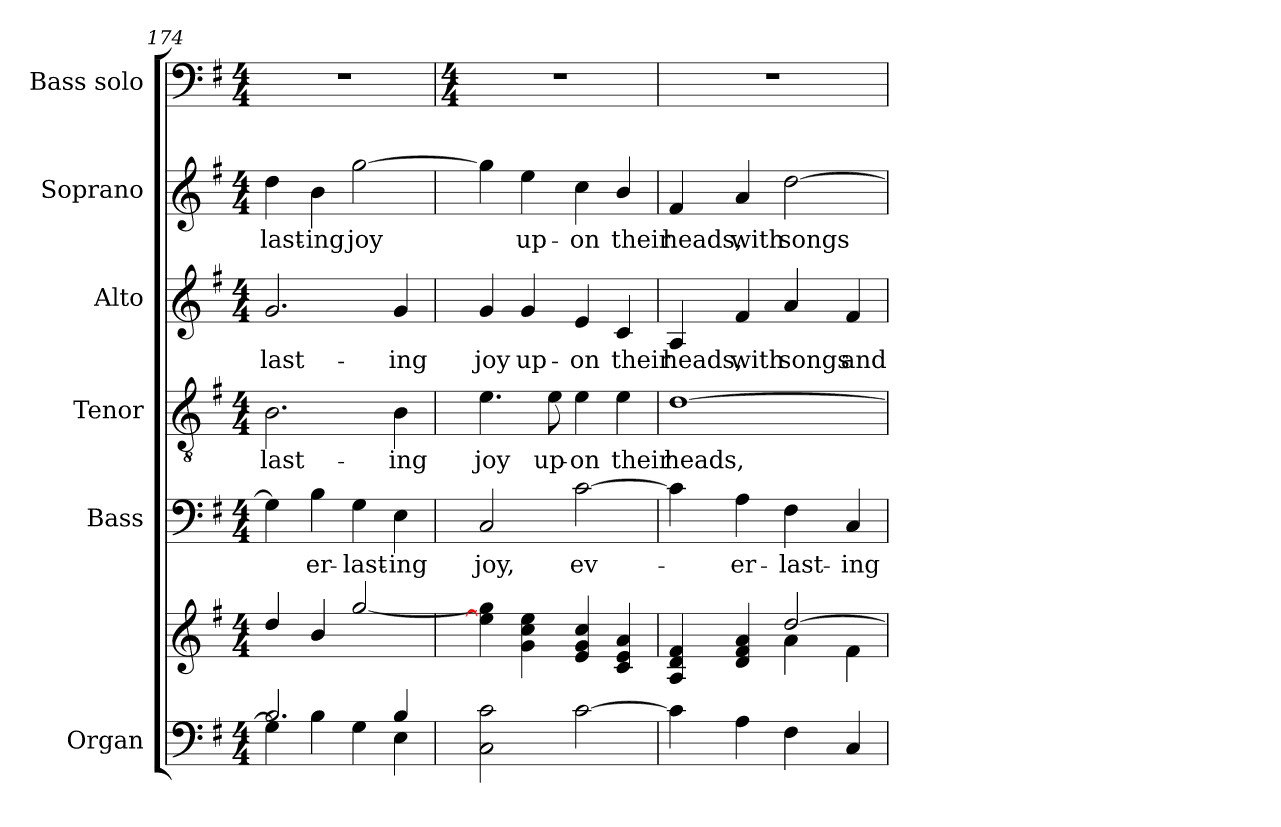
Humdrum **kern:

**kern	**kern	**kern	**text	**kern	**text	**kern	**text	**kern	**text	**kern
*part6	*part6	*part5	*part5	*part4	*part4	*part3	*part3	*part2	*part2	*part1
*staff7	*staff6	*staff5	*staff5	*staff4	*staff4	*staff3	*staff3	*staff2	*staff2	*staff1
*I"Organ	*	*I"Bass	*	*I"Tenor	*	*I"Alto	*	*I"Soprano	*	*I"Bass solo
*	*	*I'B	*	*I'T	*	*I'A	*	*I'S	*	*I'B
!!LO:LB:g=z
*clefF4	*clefG2	*clefF4	*	*clefGv2	*	*clefG2	*	*clefG2	*	*clefF4
*k[f#]	*k[f#]	*k[f#]	*	*k[f#]	*	*k[f#]	*	*k[f#]	*	*k[f#]
*G:	*G:	*G:	*	*G:	*	*G:	*	*G:	*	*G:
*M4/4	*M4/4	*M4/4	*	*M4/4	*	*M4/4	*	*M4/4	*	*M4/4
=174	=174	=174	=174	=174	=174	=174	=174	=174	=174	=174
*^	*^	*	*	*	*	*	*	*	*	*
!	!	!	!	!	!	!	!LO:LY:b	!	!LO:LY:b	!	!LO:LY:b	!
2.B/	4G\]	4dd/	2ryy	4G\]	.	2.B	-last-	2.g	-last-	4dd	-last-	1r
!	!	!	!	!	!LO:LY:b	!	!	!	!	!	!LO:LY:b	!
.	4B\	4b/	.	4B\	er-	.	.	.	.	4b	-ing	.
!	!	!	!	!	!LO:LY:b	!	!	!	!	!	!LO:LY:b	!
.	4G\	[2gg/	2ryy	4G\	-last-	.	.	.	.	[2gg	joy	.
!	!	!	!	!	!LO:LY:b	!	!LO:LY:b	!	!LO:LY:b	!	!	!
4B/	4E\	.	.	4E\	-ing	4B	-ing	4g	-ing	.	.	.
!!LO:LB:g=z
=175	=175	=175	=175	=175	=175	=175	=175	=175	=175	=175	=175	=175
*	*	*	*	*	*	*	*	*	*	*	*	*M4/4
!	!	!	!	!	!LO:LY:b	!	!LO:LY:b	!	!LO:LY:b	!	!	!
2C\ 2c\	2ryy	4ee\] 4gg\]	2ryy	2C	joy,	4.e	joy	4g	joy	4gg]	.	1r
!	!	!	!	!	!	!	!	!	!LO:LY:b	!	!LO:LY:b	!
.	.	4g\ 4cc\ 4ee\	.	.	.	.	.	4g	up-	4ee	up-	.
!	!	!	!	!	!	!	!LO:LY:b	!	!	!	!	!
.	.	.	.	.	.	8e	up-	.	.	.	.	.
!	!	!	!	!	!LO:LY:b	!	!LO:LY:b	!	!LO:LY:b	!	!LO:LY:b	!
[2c\	2ryy	4e/ 4g/ 4cc/	2ryy	[2c\	ev-	4e	-on	4e	-on	4cc	-on	.
!	!	!	!	!	!	!	!LO:LY:b	!	!LO:LY:b	!	!LO:LY:b	!
.	.	4c/ 4e/ 4a/	.	.	.	4e	their	4c	their	4b/	their	.
=176	=176	=176	=176	=176	=176	=176	=176	=176	=176	=176	=176	=176
!	!	!	!	!	!	!	!LO:LY:b	!	!LO:LY:b	!	!LO:LY:b	!
4c\]	2ryy	4A/ 4d/ 4f#/	2ryy	4c\]	.	[1d	heads,	4A	heads,	4f#	heads,	1r
!	!	!	!	!	!LO:LY:b	!	!	!	!LO:LY:b	!	!LO:LY:b	!
4A\	.	4d/ 4f#/ 4a/	.	4A\	er-	.	.	4f#	with	4a	with	.
!	!	!	!	!	!LO:LY:b	!	!	!	!LO:LY:b	!	!LO:LY:b	!
4F#\	2ryy	[2dd/	4a\	4F#\	-last-	.	.	4a	songs	[2dd	songs	.
!	!	!	!	!	!LO:LY:b	!	!	!	!LO:LY:b	!	!	!
4C/	.	.	4f#\	4C	-ing	.	.	4f#	and	.	.	.
*v	*v	*	*	*	*	*	*	*	*	*	*	*
*	*v	*v	*	*	*	*	*	*	*	*	*
=	=	=	=	=	=	=	=	=	=	=
*-	*-	*-	*-	*-	*-	*-	*-	*-	*-	*-
